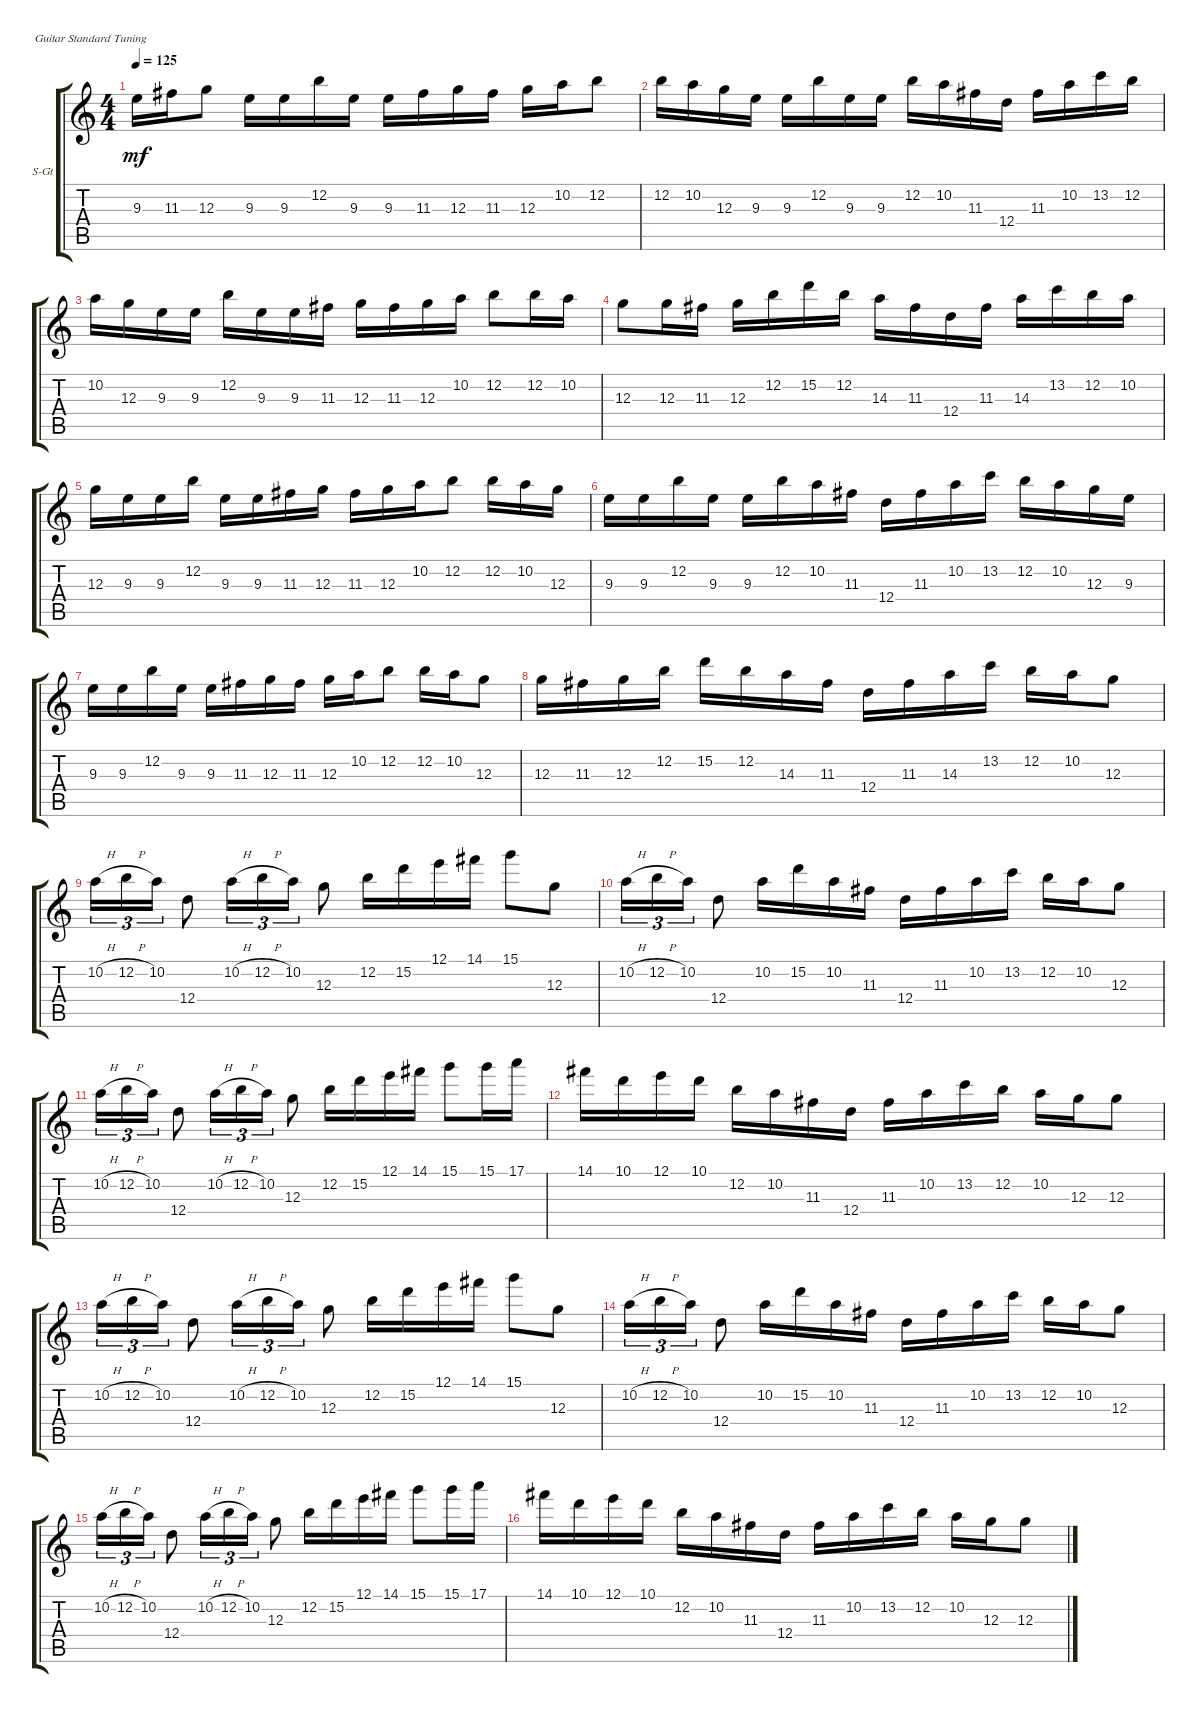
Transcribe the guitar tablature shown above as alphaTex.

\defaultSystemsLayout 4
\bracketExtendMode groupsimilarinstruments
\firstSystemTrackNameOrientation horizontal
\otherSystemsTrackNameOrientation horizontal
\track ("Steel Guitar" "S-Gt") {instrument acousticguitarsteel}
\staff {score tabs}
\tuning (E4 B3 G3 D3 A2 E2)
\ts (4 4)
\tempo 125
\clef g2
\ks c
9.3.16{dy mf instrument acousticguitarsteel} 11.3.16 12.3.8 9.3.16 9.3.16 12.2.16 9.3.16 9.3.16 11.3.16 12.3.16 11.3.16 12.3.16 10.2.16 12.2.8 |
12.2.16 10.2.16 12.3.16 9.3.16 9.3.16 12.2.16 9.3.16 9.3.16 12.2.16 10.2.16 11.3.16 12.4.16 11.3.16 10.2.16 13.2.16 12.2.16 |
10.2.16 12.3.16 9.3.16 9.3.16 12.2.16 9.3.16 9.3.16 11.3.16 12.3.16 11.3.16 12.3.16 10.2.16 12.2.8 12.2.16 10.2.16 |
12.3.8 12.3.16 11.3.16 12.3.16 12.2.16 15.2.16 12.2.16 14.3.16 11.3.16 12.4.16 11.3.16 14.3.16 13.2.16 12.2.16 10.2.16 |
12.3.16 9.3.16 9.3.16 12.2.16 9.3.16 9.3.16 11.3.16 12.3.16 11.3.16 12.3.16 10.2.16 12.2.8 12.2.16 10.2.16 12.3.16 |
9.3.16 9.3.16 12.2.16 9.3.16 9.3.16 12.2.16 10.2.16 11.3.16 12.4.16 11.3.16 10.2.16 13.2.16 12.2.16 10.2.16 12.3.16 9.3.16 |
9.3.16 9.3.16 12.2.16 9.3.16 9.3.16 11.3.16 12.3.16 11.3.16 12.3.16 10.2.16 12.2.8 12.2.16 10.2.16 12.3.8 |
12.3.16 11.3.16 12.3.16 12.2.16 15.2.16 12.2.16 14.3.16 11.3.16 12.4.16 11.3.16 14.3.16 13.2.16 12.2.16 10.2.16 12.3.8 |
10.2{h}.16{tu (3 2)} 12.2{h}.16{tu (3 2)} 10.2.16{tu (3 2)} 12.4.8 10.2{h}.16{tu (3 2)} 12.2{h}.16{tu (3 2)} 10.2.16{tu (3 2)} 12.3.8 12.2.16 15.2.16 12.1.16 14.1.16 15.1.8 12.3.8 |
10.2{h}.16{tu (3 2)} 12.2{h}.16{tu (3 2)} 10.2.16{tu (3 2)} 12.4.8 10.2.16 15.2.16 10.2.16 11.3.16 12.4.16 11.3.16 10.2.16 13.2.16 12.2.16 10.2.16 12.3.8 |
10.2{h}.16{tu (3 2)} 12.2{h}.16{tu (3 2)} 10.2.16{tu (3 2)} 12.4.8 10.2{h}.16{tu (3 2)} 12.2{h}.16{tu (3 2)} 10.2.16{tu (3 2)} 12.3.8 12.2.16 15.2.16 12.1.16 14.1.16 15.1.8 15.1.16 17.1.16 |
14.1.16 10.1.16 12.1.16 10.1.16 12.2.16 10.2.16 11.3.16 12.4.16 11.3.16 10.2.16 13.2.16 12.2.16 10.2.16 12.3.16 12.3.8 |
10.2{h}.16{tu (3 2)} 12.2{h}.16{tu (3 2)} 10.2.16{tu (3 2)} 12.4.8 10.2{h}.16{tu (3 2)} 12.2{h}.16{tu (3 2)} 10.2.16{tu (3 2)} 12.3.8 12.2.16 15.2.16 12.1.16 14.1.16 15.1.8 12.3.8 |
10.2{h}.16{tu (3 2)} 12.2{h}.16{tu (3 2)} 10.2.16{tu (3 2)} 12.4.8 10.2.16 15.2.16 10.2.16 11.3.16 12.4.16 11.3.16 10.2.16 13.2.16 12.2.16 10.2.16 12.3.8 |
10.2{h}.16{tu (3 2)} 12.2{h}.16{tu (3 2)} 10.2.16{tu (3 2)} 12.4.8 10.2{h}.16{tu (3 2)} 12.2{h}.16{tu (3 2)} 10.2.16{tu (3 2)} 12.3.8 12.2.16 15.2.16 12.1.16 14.1.16 15.1.8 15.1.16 17.1.16 |
14.1.16 10.1.16 12.1.16 10.1.16 12.2.16 10.2.16 11.3.16 12.4.16 11.3.16 10.2.16 13.2.16 12.2.16 10.2.16 12.3.16 12.3.8
